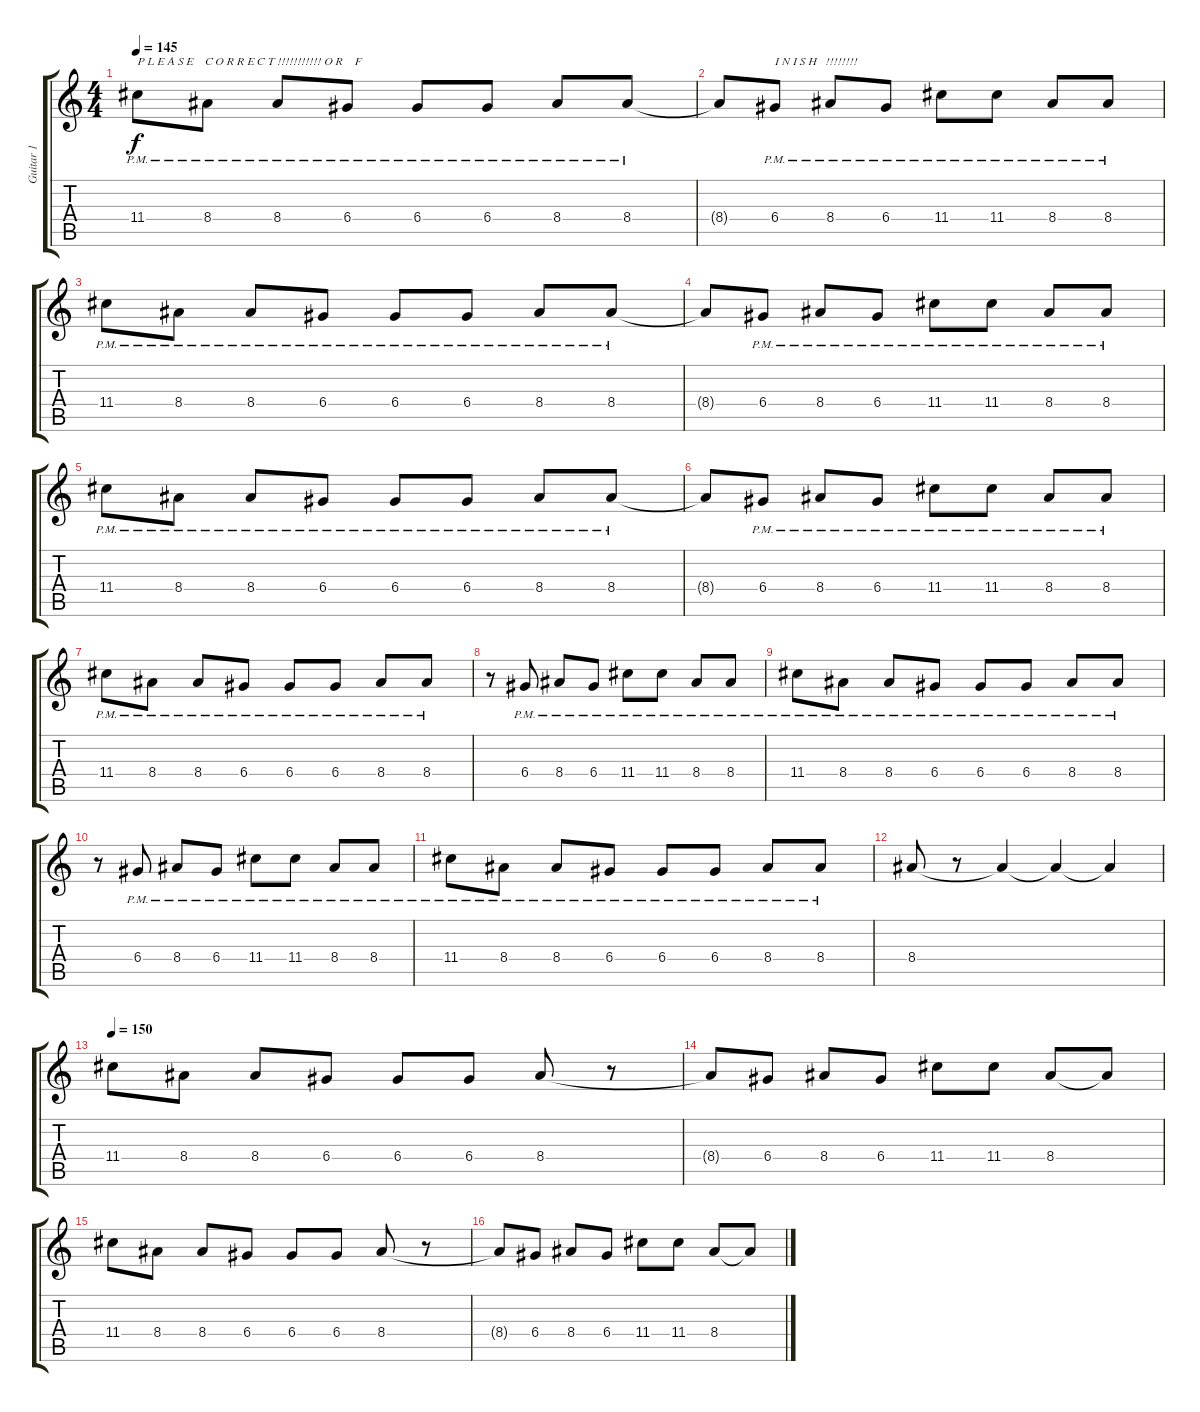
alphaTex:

\track ("Guitar 1" "Guitar 1") {instrument electricguitarmuted}
\staff {score tabs}
\tuning (E4 B3 G3 D3 A2 E2) {hide}
\ts (4 4)
\tempo 145
\clef g2
\ks c
11.4{pm}.8{txt "P L E A S E    C O R R E C T !!!!!!!!!!! O R    F " dy f instrument electricguitarmuted} 8.4{pm}.8 8.4{pm}.8 6.4{pm}.8 6.4{pm}.8 6.4{pm}.8 8.4{pm}.8 8.4{pm}.8 |
8.4{t}.8 6.4{pm}.8{txt "I N I S H   !!!!!!!!"} 8.4{pm}.8 6.4{pm}.8 11.4{pm}.8 11.4{pm}.8 8.4{pm}.8 8.4{pm}.8 |
11.4{pm}.8 8.4{pm}.8 8.4{pm}.8 6.4{pm}.8 6.4{pm}.8 6.4{pm}.8 8.4{pm}.8 8.4{pm}.8 |
8.4{t}.8 6.4{pm}.8 8.4{pm}.8 6.4{pm}.8 11.4{pm}.8 11.4{pm}.8 8.4{pm}.8 8.4{pm}.8 |
11.4{pm}.8 8.4{pm}.8 8.4{pm}.8 6.4{pm}.8 6.4{pm}.8 6.4{pm}.8 8.4{pm}.8 8.4{pm}.8 |
8.4{t}.8 6.4{pm}.8 8.4{pm}.8 6.4{pm}.8 11.4{pm}.8 11.4{pm}.8 8.4{pm}.8 8.4{pm}.8 |
11.4{pm}.8 8.4{pm}.8 8.4{pm}.8 6.4{pm}.8 6.4{pm}.8 6.4{pm}.8 8.4{pm}.8 8.4{pm}.8 |
r.8 6.4{pm}.8 8.4{pm}.8 6.4{pm}.8 11.4{pm}.8 11.4{pm}.8 8.4{pm}.8 8.4{pm}.8 |
11.4{pm}.8 8.4{pm}.8 8.4{pm}.8 6.4{pm}.8 6.4{pm}.8 6.4{pm}.8 8.4{pm}.8 8.4{pm}.8 |
r.8 6.4{pm}.8 8.4{pm}.8 6.4{pm}.8 11.4{pm}.8 11.4{pm}.8 8.4{pm}.8 8.4{pm}.8 |
11.4{pm}.8 8.4{pm}.8 8.4{pm}.8 6.4{pm}.8 6.4{pm}.8 6.4{pm}.8 8.4{pm}.8 8.4{pm}.8 |
8.4.8{volume 16 instrument distortionguitar} r.8 8.4{t}.4 8.4{t}.4 8.4{t}.4 |
\tempo 150
11.4.8{volume 16 instrument distortionguitar} 8.4.8 8.4.8 6.4.8 6.4.8 6.4.8 8.4.8 r.8 |
8.4{t}.8 6.4.8 8.4.8 6.4.8 11.4.8 11.4.8 8.4.8 8.4{t}.8 |
11.4.8{instrument distortionguitar} 8.4.8 8.4.8 6.4.8 6.4.8 6.4.8 8.4.8 r.8 |
8.4{t}.8 6.4.8 8.4.8 6.4.8 11.4.8 11.4.8 8.4.8 8.4{t}.8
